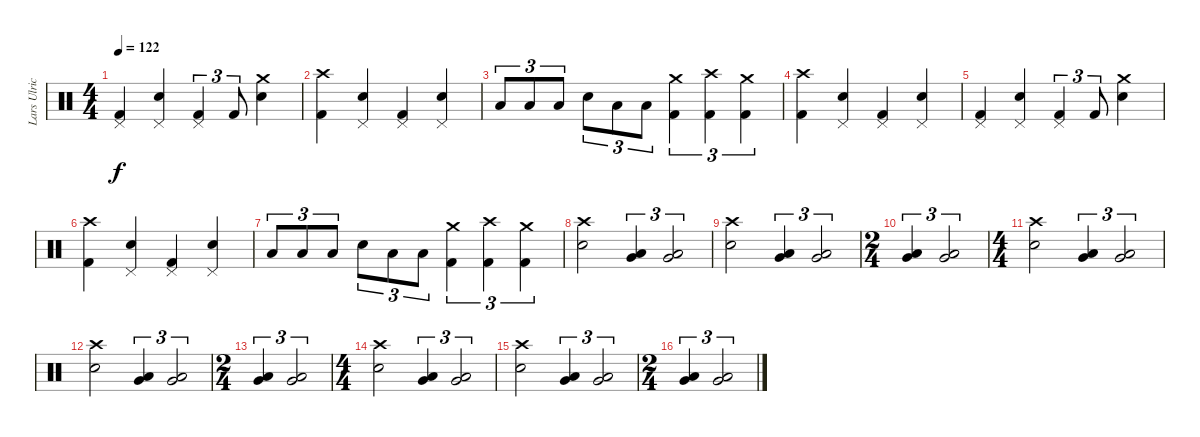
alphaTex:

\track ("Lars Ulrich" "Lars Ulric") {instrument percussion}
\staff {score}
\articulation defaults
\ts (4 4)
\tempo 122
\clef neutral
\ks c
("Pedal Hi-Hat (hit)" "Kick (hit) 2").4{dy f} ("Snare (hit) 2" "Pedal Hi-Hat (hit)").4 ("Pedal Hi-Hat (hit)" "Kick (hit) 2").4{tu (3 2)} "Kick (hit) 2".8{tu (3 2)} ("Snare (hit) 2" "Crash medium (hit)").4 |
("Crash high (hit)" "Kick (hit) 2").4 ("Snare (hit) 2" "Pedal Hi-Hat (hit)").4 ("Pedal Hi-Hat (hit)" "Kick (hit) 2").4 ("Snare (hit) 2" "Pedal Hi-Hat (hit)").4 |
"Low Tom (hit)".8{tu (3 2)} "Low Tom (hit)".8{tu (3 2)} "Low Tom (hit)".8{tu (3 2)} "Snare (hit) 2".8{tu (3 2)} "Low Tom (hit)".8{tu (3 2)} "Low Tom (hit)".8{tu (3 2)} ("Crash medium (hit)" "Kick (hit) 2").4{tu (3 2)} ("Crash high (hit)" "Kick (hit) 2").4{tu (3 2)} ("Crash medium (hit)" "Kick (hit) 2").4{tu (3 2)} |
("Crash high (hit)" "Kick (hit) 2").4 ("Snare (hit) 2" "Pedal Hi-Hat (hit)").4 ("Pedal Hi-Hat (hit)" "Kick (hit) 2").4 ("Snare (hit) 2" "Pedal Hi-Hat (hit)").4 |
("Pedal Hi-Hat (hit)" "Kick (hit) 2").4 ("Snare (hit) 2" "Pedal Hi-Hat (hit)").4 ("Pedal Hi-Hat (hit)" "Kick (hit) 2").4{tu (3 2)} "Kick (hit) 2".8{tu (3 2)} ("Snare (hit) 2" "Crash medium (hit)").4 |
("Crash high (hit)" "Kick (hit) 2").4 ("Snare (hit) 2" "Pedal Hi-Hat (hit)").4 ("Pedal Hi-Hat (hit)" "Kick (hit) 2").4 ("Snare (hit) 2" "Pedal Hi-Hat (hit)").4 |
"Low Tom (hit)".8{tu (3 2)} "Low Tom (hit)".8{tu (3 2)} "Low Tom (hit)".8{tu (3 2)} "Snare (hit) 2".8{tu (3 2)} "Low Tom (hit)".8{tu (3 2)} "Low Tom (hit)".8{tu (3 2)} ("Crash medium (hit)" "Kick (hit) 2").4{tu (3 2)} ("Crash high (hit)" "Kick (hit) 2").4{tu (3 2)} ("Crash medium (hit)" "Kick (hit) 2").4{tu (3 2)} |
("Snare (hit) 2" "Crash high (hit)").2 ("Very Low Tom (hit)" "Low Floor Tom (hit)").4{tu (3 2)} ("Very Low Tom (hit)" "Low Floor Tom (hit)").2{tu (3 2)} |
("Snare (hit) 2" "Crash high (hit)").2 ("Very Low Tom (hit)" "Low Floor Tom (hit)").4{tu (3 2)} ("Very Low Tom (hit)" "Low Floor Tom (hit)").2{tu (3 2)} |
\ts (2 4)
("Very Low Tom (hit)" "Low Floor Tom (hit)").4{tu (3 2)} ("Very Low Tom (hit)" "Low Floor Tom (hit)").2{tu (3 2)} |
\ts (4 4)
("Snare (hit) 2" "Crash high (hit)").2 ("Very Low Tom (hit)" "Low Floor Tom (hit)").4{tu (3 2)} ("Very Low Tom (hit)" "Low Floor Tom (hit)").2{tu (3 2)} |
("Snare (hit) 2" "Crash high (hit)").2 ("Very Low Tom (hit)" "Low Floor Tom (hit)").4{tu (3 2)} ("Very Low Tom (hit)" "Low Floor Tom (hit)").2{tu (3 2)} |
\ts (2 4)
("Very Low Tom (hit)" "Low Floor Tom (hit)").4{tu (3 2)} ("Very Low Tom (hit)" "Low Floor Tom (hit)").2{tu (3 2)} |
\ts (4 4)
("Snare (hit) 2" "Crash high (hit)").2 ("Very Low Tom (hit)" "Low Floor Tom (hit)").4{tu (3 2)} ("Very Low Tom (hit)" "Low Floor Tom (hit)").2{tu (3 2)} |
("Snare (hit) 2" "Crash high (hit)").2 ("Very Low Tom (hit)" "Low Floor Tom (hit)").4{tu (3 2)} ("Very Low Tom (hit)" "Low Floor Tom (hit)").2{tu (3 2)} |
\ts (2 4)
("Very Low Tom (hit)" "Low Floor Tom (hit)").4{tu (3 2)} ("Very Low Tom (hit)" "Low Floor Tom (hit)").2{tu (3 2)}
